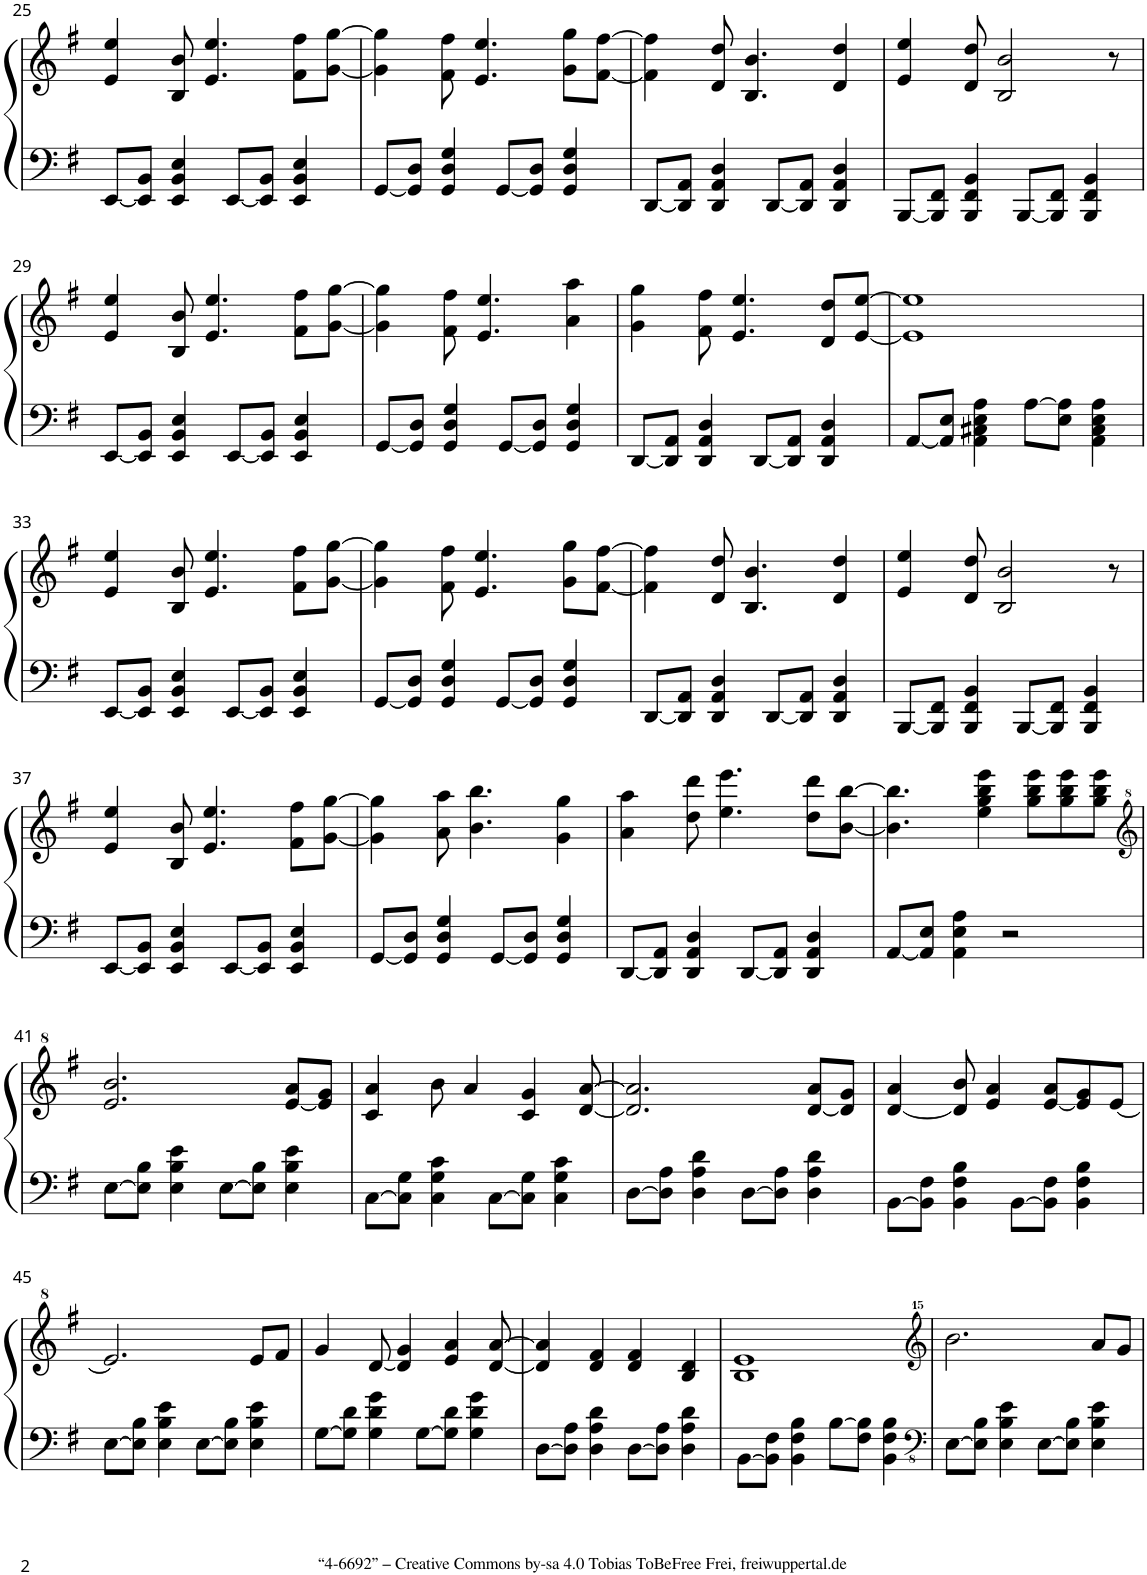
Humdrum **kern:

**kern	**kern
*part1	*part1
*staff2	*staff1
*I"Piano	*
*I'Pno.	*
!!LO:PB:g=z
*clefF4	*clefG2
*k[f#]	*k[f#]
*M4/4	*M4/4
=25	=25
[8EE/L	4e/ 4ee/
8EE/] 8BB/J	.
4EE/ 4BB/ 4E/	8B/ 8b/
.	4.e/ 4.ee/
[8EE/L	.
8EE/] 8BB/J	.
4EE/ 4BB/ 4E/	8f#\ 8ff#\L
.	[8g\ [8gg\J
=26	=26
[8GG/L	4g\] 4gg\]
8GG/] 8D/J	.
4GG/ 4D/ 4G/	8f#\ 8ff#\
.	4.e/ 4.ee/
[8GG/L	.
8GG/] 8D/J	.
4GG/ 4D/ 4G/	8g\ 8gg\L
.	[8f#\ [8ff#\J
=27	=27
[8DD/L	4f#\] 4ff#\]
8DD/] 8AA/J	.
4DD/ 4AA/ 4D/	8d/ 8dd/
.	4.B/ 4.b/
[8DD/L	.
8DD/] 8AA/J	.
4DD/ 4AA/ 4D/	4d/ 4dd/
=28	=28
[8BBB/L	4e/ 4ee/
8BBB/] 8FF#/J	.
4BBB/ 4FF#/ 4BB/	8d/ 8dd/
.	2B/ 2b/
[8BBB/L	.
8BBB/] 8FF#/J	.
4BBB/ 4FF#/ 4BB/	.
.	8r
!!LO:LB:g=z
=29	=29
[8EE/L	4e/ 4ee/
8EE/] 8BB/J	.
4EE/ 4BB/ 4E/	8B/ 8b/
.	4.e/ 4.ee/
[8EE/L	.
8EE/] 8BB/J	.
4EE/ 4BB/ 4E/	8f#\ 8ff#\L
.	[8g\ [8gg\J
=30	=30
[8GG/L	4g\] 4gg\]
8GG/] 8D/J	.
4GG/ 4D/ 4G/	8f#\ 8ff#\
.	4.e/ 4.ee/
[8GG/L	.
8GG/] 8D/J	.
4GG/ 4D/ 4G/	4a\ 4aa\
=31	=31
[8DD/L	4g\ 4gg\
8DD/] 8AA/J	.
4DD/ 4AA/ 4D/	8f#\ 8ff#\
.	4.e/ 4.ee/
[8DD/L	.
8DD/] 8AA/J	.
4DD/ 4AA/ 4D/	8d/ 8dd/L
.	[8e/ [8ee/J
=32	=32
[8AA/L	1e] 1ee]
8AA/] 8E/J	.
4AA\ 4C#X\ 4E\ 4A\	.
[8A\L	.
8E\ 8A\]J	.
4AA\ 4C#\ 4E\ 4A\	.
!!LO:LB:g=z
=33	=33
[8EE/L	4e/ 4ee/
8EE/] 8BB/J	.
4EE/ 4BB/ 4E/	8B/ 8b/
.	4.e/ 4.ee/
[8EE/L	.
8EE/] 8BB/J	.
4EE/ 4BB/ 4E/	8f#\ 8ff#\L
.	[8g\ [8gg\J
=34	=34
[8GG/L	4g\] 4gg\]
8GG/] 8D/J	.
4GG/ 4D/ 4G/	8f#\ 8ff#\
.	4.e/ 4.ee/
[8GG/L	.
8GG/] 8D/J	.
4GG/ 4D/ 4G/	8g\ 8gg\L
.	[8f#\ [8ff#\J
=35	=35
[8DD/L	4f#\] 4ff#\]
8DD/] 8AA/J	.
4DD/ 4AA/ 4D/	8d/ 8dd/
.	4.B/ 4.b/
[8DD/L	.
8DD/] 8AA/J	.
4DD/ 4AA/ 4D/	4d/ 4dd/
=36	=36
[8BBB/L	4e/ 4ee/
8BBB/] 8FF#/J	.
4BBB/ 4FF#/ 4BB/	8d/ 8dd/
.	2B/ 2b/
[8BBB/L	.
8BBB/] 8FF#/J	.
4BBB/ 4FF#/ 4BB/	.
.	8r
!!LO:LB:g=z
=37	=37
[8EE/L	4e/ 4ee/
8EE/] 8BB/J	.
4EE/ 4BB/ 4E/	8B/ 8b/
.	4.e/ 4.ee/
[8EE/L	.
8EE/] 8BB/J	.
4EE/ 4BB/ 4E/	8f#\ 8ff#\L
.	[8g\ [8gg\J
=38	=38
[8GG/L	4g\] 4gg\]
8GG/] 8D/J	.
4GG/ 4D/ 4G/	8a\ 8aa\
.	4.b\ 4.bb\
[8GG/L	.
8GG/] 8D/J	.
4GG/ 4D/ 4G/	4g\ 4gg\
=39	=39
[8DD/L	4a\ 4aa\
8DD/] 8AA/J	.
4DD/ 4AA/ 4D/	8dd\ 8ddd\
.	4.ee\ 4.eee\
[8DD/L	.
8DD/] 8AA/J	.
4DD/ 4AA/ 4D/	8dd\ 8ddd\L
.	[8b\ [8bb\J
=40	=40
[8AA/L	4.b\] 4.bb\]
8AA/] 8E/J	.
4AA\ 4E\ 4A\	.
.	4ee\ 4gg\ 4bb\ 4eee\
2r	.
.	8gg\ 8bb\ 8eee\L
.	8gg\ 8bb\ 8eee\
.	8gg\ 8bb\ 8eee\J
!!LO:LB:g=z
=41	=41
*	*clefG^2
[8E\L	2.ee/ 2.bb/
8E\] 8B\J	.
4E\ 4B\ 4e\	.
[8E\L	.
8E\] 8B\J	.
4E\ 4B\ 4e\	[8ee/ 8aa/L
.	8ee/] 8gg/J
=42	=42
[8C\L	4cc/ 4aa/
8C\] 8G\J	.
4C\ 4G\ 4c\	8bb\
.	4aa/
[8C\L	.
8C\] 8G\J	4cc/ 4gg/
4C\ 4G\ 4c\	.
.	[8dd/ [8aa/
=43	=43
[8D\L	2.dd/] 2.aa/]
8D\] 8A\J	.
4D\ 4A\ 4d\	.
[8D\L	.
8D\] 8A\J	.
4D\ 4A\ 4d\	[8dd/ 8aa/L
.	8dd/] 8gg/J
=44	=44
[8BB\L	[4dd/ 4aa/
8BB\] 8F#\J	.
4BB\ 4F#\ 4B\	8dd/] 8bb/
.	4ee/ 4aa/
[8BB\L	.
8BB\] 8F#\J	[8ee/ 8aa/L
4BB\ 4F#\ 4B\	8ee/] 8gg/
.	[8ee/J
!!LO:LB:g=z
=45	=45
[8E\L	2.ee/]
8E\] 8B\J	.
4E\ 4B\ 4e\	.
[8E\L	.
8E\] 8B\J	.
4E\ 4B\ 4e\	8ee/L
.	8ff#/J
=46	=46
[8G\L	4gg/
8G\] 8d\J	.
4G\ 4d\ 4g\	[8dd/
.	4dd/] 4gg/
[8G\L	.
8G\] 8d\J	4ee/ 4aa/
4G\ 4d\ 4g\	.
.	[8dd/ [8aa/
=47	=47
[8D\L	4dd/] 4aa/]
8D\] 8A\J	.
4D\ 4A\ 4d\	4dd/ 4ff#/
[8D\L	4dd/ 4ff#/
8D\] 8A\J	.
4D\ 4A\ 4d\	4b/ 4dd/
=48	=48
[8BB\L	1b 1ee
8BB\] 8F#\J	.
4BB\ 4F#\ 4B\	.
[8B\L	.
8F#\ 8B\]J	.
4BB\ 4F#\ 4B\	.
=49	=49
*clefFv4	*clefG^^2
[8EE\L	2.bbb\
8EE\] 8BB\J	.
4EE\ 4BB\ 4E\	.
[8EE\L	.
8EE\] 8BB\J	.
4EE\ 4BB\ 4E\	8aaa/L
.	8ggg/J
=	=
*-	*-
